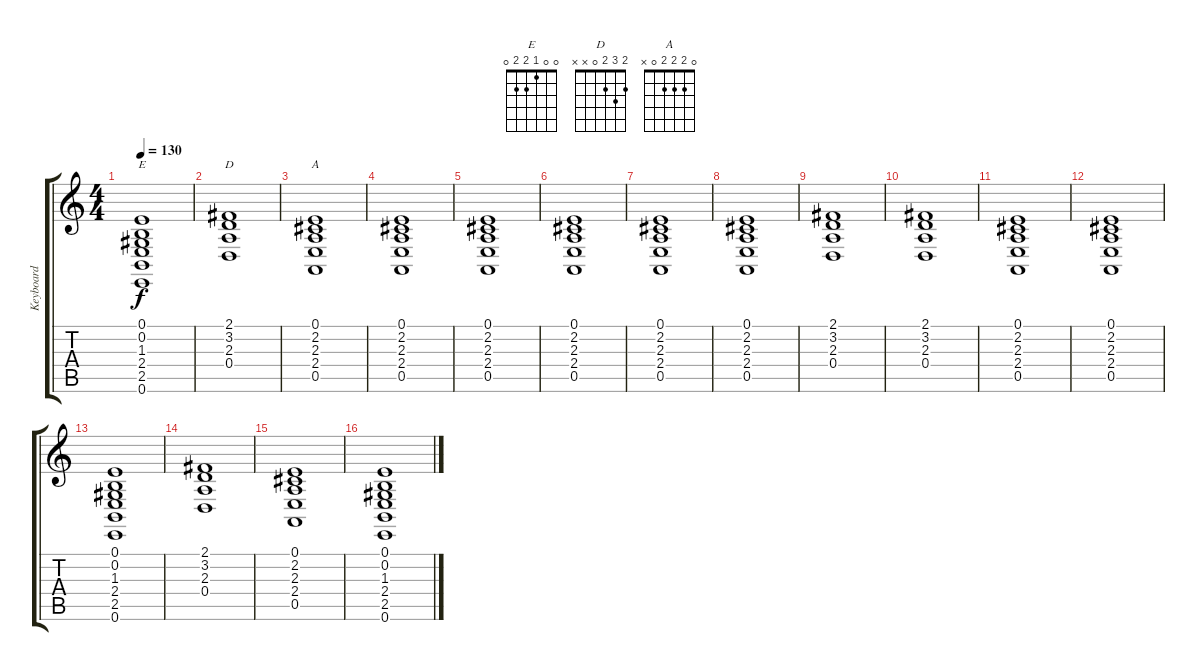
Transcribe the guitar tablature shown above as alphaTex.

\track ("Keyboard" "Keyboard") {instrument churchorgan}
\staff {score tabs}
\tuning (E4 B3 G3 D3 A2 E2) {hide}
\chord ("E" 0 0 1 2 2 0)
\chord ("D" 2 3 2 0 x x)
\chord ("A" 0 2 2 2 0 x)
\ts (4 4)
\tempo 130
\clef g2
\ks c
(0.1 0.2 1.3 2.4 2.5 0.6).1{ch "E" dy f} |
(2.1 3.2 2.3 0.4).1{ch "D"} |
(0.1 2.2 2.3 2.4 0.5).1{ch "A"} |
(0.1 2.2 2.3 2.4 0.5).1 |
(0.1 2.2 2.3 2.4 0.5).1 |
(0.1 2.2 2.3 2.4 0.5).1 |
(0.1 2.2 2.3 2.4 0.5).1 |
(0.1 2.2 2.3 2.4 0.5).1 |
(2.1 3.2 2.3 0.4).1 |
(2.1 3.2 2.3 0.4).1 |
(0.1 2.2 2.3 2.4 0.5).1 |
(0.1 2.2 2.3 2.4 0.5).1 |
(0.1 0.2 1.3 2.4 2.5 0.6).1 |
(2.1 3.2 2.3 0.4).1 |
(0.1 2.2 2.3 2.4 0.5).1 |
(0.1 0.2 1.3 2.4 2.5 0.6).1
